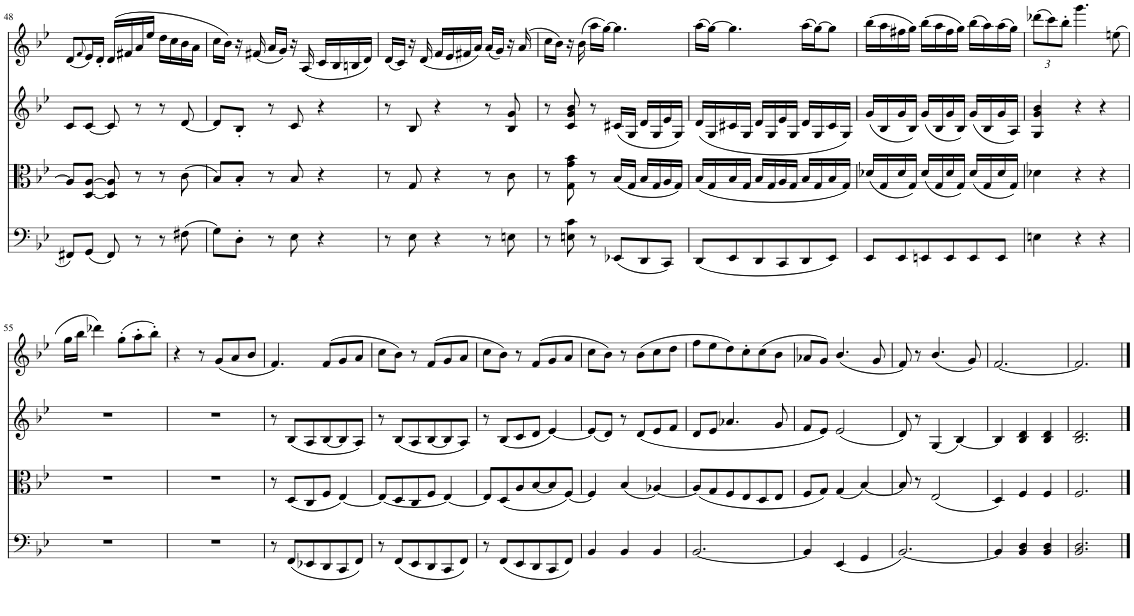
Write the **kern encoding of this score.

**kern	**kern	**kern	**kern
*part4	*part3	*part2	*part1
*staff4	*staff3	*staff2	*staff1
*I"Cello	*I"Viola	*I"Violin II	*I"Violin I
*	*I'Vla	*I'Vln	*I'Vln
!!LO:PB:g=z
*clefF4	*clefC3	*clefG2	*clefG2
*k[b-e-]	*k[b-e-]	*k[b-e-]	*k[b-e-]
*M3/4	*M3/4	*M3/4	*M3/4
=48	=48	=48	=48
8FF#X/L	8A/L]	8c/L	(8d/L
.	.	.	8qf/
(8GG/J	[8D/ [8A/J	[8c/J	16e-/L)
.	.	.	16d'/JJ
8FF#/)	8D/] 8A/]	8c/]	(16d/LL
.	.	.	16f#X/
8r	8r	8r	16a/
.	.	.	16ee-/JJ
8r	8r	8r	16dd\LL
.	.	.	16cc\
(8F#X\	(8c\	[8d/	16b-\
.	.	.	16a\JJ
=49	=49	=49	=49
8G\L)	8B-/L)	8d/L]	16cc\LL
.	.	.	16b-\JJ)
8D'\J	8B-'/J	8B-'/J	16r
.	.	.	(16f#X/
8r	8r	8r	16a/LL
.	.	.	16g/JJ)
8E-\	8B-/	8c/	16r
.	.	.	(16A/
4r	4r	4r	16c/LL
.	.	.	16B-/
.	.	.	16Bn/
.	.	.	16d/JJ)
=50	=50	=50	=50
8r	8r	8r	(16d/LL
.	.	.	16c/JJ)
8E-\	8G/	8B-/	16r
.	.	.	(16d/
4r	4r	4r	16f/LL
.	.	.	16e-/
.	.	.	16f#X/
.	.	.	16a/JJ)
8r	8r	8r	(16a/LL
.	.	.	16g/JJ)
8En\	8c\	8B-/ 8g/	16r
.	.	.	(16a/
=51	=51	=51	=51
8r	8r	8r	16cc\LL
.	.	.	16b-\JJ)
8En\ 8c\	8G\ 8g\ 8b-\	8c/ 8g/ 8b-/	16r
.	.	.	(16b-\
8r	8r	8r	16aa\LL
.	.	.	[16gg\JJ)
(8EE-X/L	(16B-/LL	(16c#X/LL	4.gg\]
.	16G/JJ	16G/JJ	.
8DD/	16B-/LL	16d/LL	.
.	16G/	16G/	.
8CC/J)	16A/	16e-/	.
.	16G/JJ)	16G/JJ)	.
=52	=52	=52	=52
(8DD/L	(16B-/LL	(16d/LL	(16aa\LL
.	16G/	16G/	[16gg\JJ)
8EE-/	16B-/	16c#X/	4.gg\]
.	16G/JJ	16G/JJ	.
8DD/	16B-/LL	16d/LL	.
.	16G/	16G/	.
8CC/	16A/	16e-/	.
.	16G/JJ	16G/JJ	.
8DD/	16B-/LL	16d/LL	(16aa\LL
.	16G/	16G/	[16gg\J)
8EE-/J)	16B-/	16c#/	8gg\J]
.	16G/JJ)	16G/JJ)	.
=53	=53	=53	=53
8EE-/L	(16d-X/LL	(16g/LL	(16bb-\LL
.	16G/	16B-/	16aa\
8EE-/	16d-/	16g/	16ff#X\
.	16G/JJ)	16B-/JJ)	16gg\JJ)
8EEn/	(16d-/LL	(16g/LL	(16bb-\LL
.	16G/	16B-/	16aa\
8EE/	16d-/	16g/	16ff#\
.	16G/JJ)	16B-/JJ)	16gg\JJ)
8EE/	(16d-/LL	(16g/LL	(16bb-\LL
.	16G/	16B-/	16aa\)
8EE/J	16d-/	16g/	(16aa\
.	16G/JJ)	16A/JJ)	16gg\JJ)
=54	=54	=54	=54
*	*	*	*Xbrackettup
4En\	4d-X\	4G/ 4g/ 4b-/	(12ddd-X\L
.	.	.	12ccc\)
.	.	.	12bb-'\J
4r	4r	4r	4.ggg\
4r	4r	4r	.
.	.	.	(8een\
!!LO:LB:g=z
=55	=55	=55	=55
2.r	2.r	2.r	16gg\LL
.	.	.	16bb-\JJ
.	.	.	4ddd-X\)
.	.	.	(8gg'\L
.	.	.	8aa'\
.	.	.	8bb-'\J)
=56	=56	=56	=56
2.r	2.r	2.r	4r
.	.	.	8r
.	.	.	(8g/L
.	.	.	8a/
.	.	.	8b-/J
=57	=57	=57	=57
8r	8r	8r	4.f/)
(8FF/L	(8D/L	(8B-/L	.
8EE-X/	8C/	8A/	.
8DD/	8F/J	[8B-/	(8f/L
8CC/	[4E-/)	8B-/]	8g/
8FF/J)	.	8A/J)	8a/J
=58	=58	=58	=58
8r	8E-/L_	8r	8cc\L
(8FF/L	8D/	(8B-/L	8b-\J)
8EE-/	8C/	8A/	8r
8DD/	8F/J	[8B-/	(8f/L
8CC/	4E-/_	8B-/]	8g/
8FF/J)	.	8A/J)	8a/J
=59	=59	=59	=59
8r	8E-/L]	8r	8cc\L
(8FF/L	(8D/	(8B-/L	8b-\J)
8EE-/	8A/	8c/	8r
8DD/	[8B-/	8d/J	(8f/L
8CC/	8B-/]	[4e-/)	8g/
8FF/J)	[8F/J)	.	8a/J
=60	=60	=60	=60
4BB-/	4F/]	(8e-/L]	8cc\L
.	.	8d/J)	8b-\J)
4BB-/	(4B-/	8r	8r
.	.	(8d/L	(8b-\L
4BB-/	[4A-X/)	8e-/	8cc\
.	.	8f/J	8dd\J
=61	=61	=61	=61
[2.BB-/	(8A-/L]	8d/L	8ff\L
.	8G/	8e-/J	8ee-\
.	8F/	4.a-X/	8dd\)
.	8E-/	.	8cc'\
.	8D/	.	(8cc\
.	8E-/J	8g/	8b-\J
=62	=62	=62	=62
4BB-/]	8F/L	8f/L	8a-X/L
.	8G/J)	8e-/J)	8g/J)
(4EE-/	(4G/	(2e-/	(4.b-/
4GG/	[4B-/)	.	.
.	.	.	8g/
=63	=63	=63	=63
[2.BB-/)	8B-/]	8d/)	8f/)
.	8r	8r	8r
.	(2E-/	(4G/	(4.b-/
.	.	[4B-/)	.
.	.	.	8g/)
=64	=64	=64	=64
4BB-/]	4D/)	4B-/]	[2.f/
4BB-/ 4D/	4F/	4B-/ 4d/	.
4BB-/ 4D/	4F/	4B-/ 4d/	.
=65	=65	=65	=65
2.BB-/ 2.D/	2.F/	2.B-/ 2.d/	2.f/]
==	==	==	==
*-	*-	*-	*-
